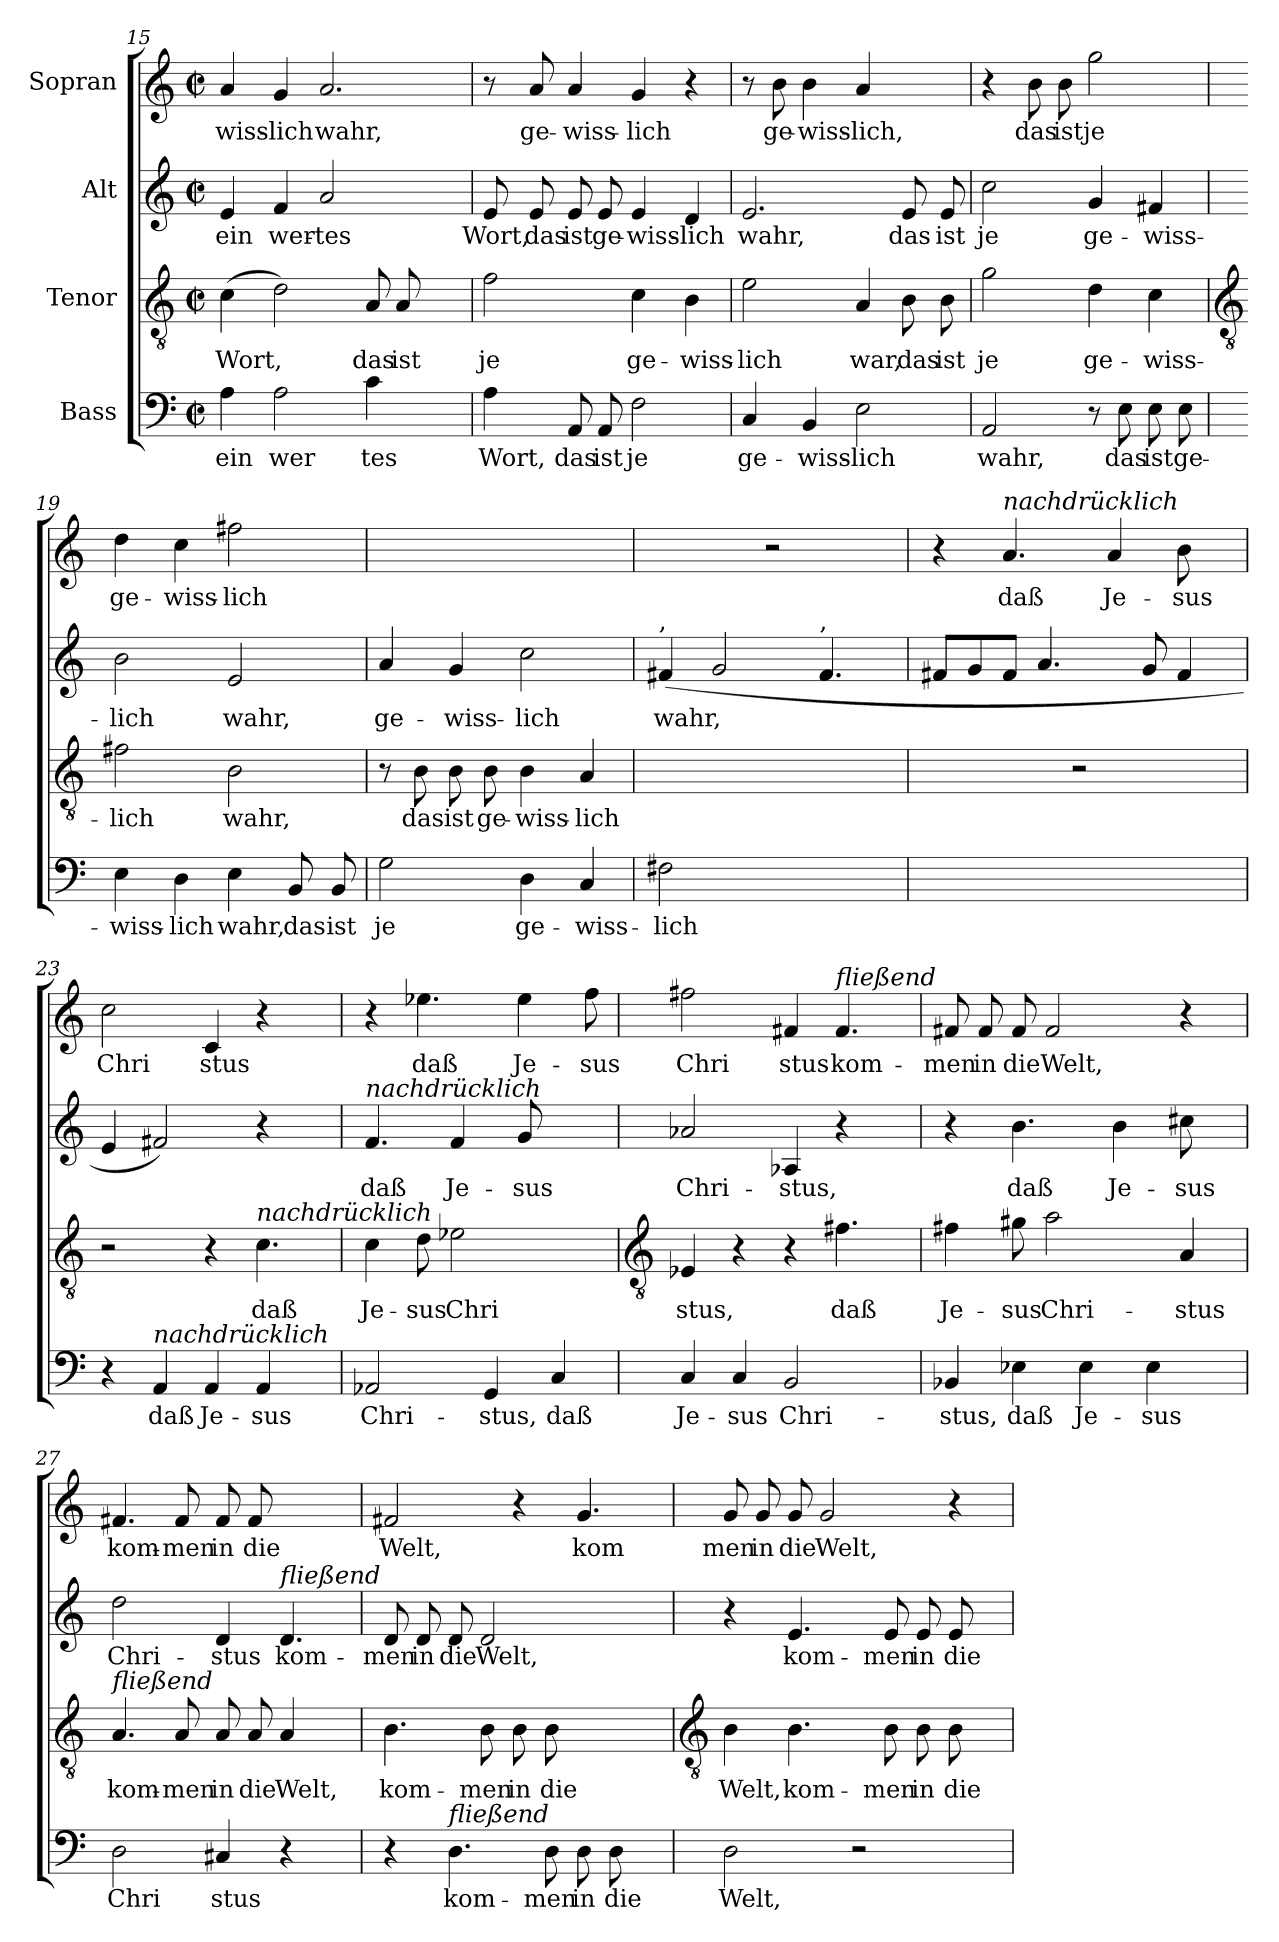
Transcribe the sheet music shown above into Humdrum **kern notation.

**kern	**text	**kern	**text	**kern	**text	**kern	**text
*part4	*part4	*part3	*part3	*part2	*part2	*part1	*part1
*staff4	*staff4	*staff3	*staff3	*staff2	*staff2	*staff1	*staff1
*I"Bass	*	*I"Tenor	*	*I"Alt	*	*I"Sopran	*
!!LO:LB:g=z
*clefF4	*	*clefGv2	*	*clefG2	*	*clefG2	*
*k[]	*	*k[]	*	*k[]	*	*k[]	*
*C:	*	*C:	*	*C:	*	*C:	*
*M2/2	*	*M2/2	*	*M2/2	*	*M2/2	*
*met(c|)	*	*met(c|)	*	*met(c|)	*	*met(c|)	*
=15	=15	=15	=15	=15	=15	=15	=15
!	!LO:LY:b	!	!LO:LY:b	!	!LO:LY:b	!	!LO:LY:b
4A	ein	(>4c	Wort,	4e	ein	4a	-wiss-
!	!LO:LY:b	!	!	!	!LO:LY:b	!	!LO:LY:b
2A	wer	2d)	.	4f	wer-	4g	-lich
!	!	!	!	!	!LO:LY:b	!	!LO:LY:b
.	.	.	.	2a	-tes	2.a	wahr,
!	!LO:LY:b	!	!LO:LY:b	!	!	!	!
4c	tes	8A	das	.	.	.	.
!	!	!	!LO:LY:b	!	!	!	!
.	.	8A	ist	.	.	.	.
4ryy	.	4ryy	.	4ryy	.	.	.
=16	=16	=16	=16	=16	=16	=16	=16
!	!LO:LY:b	!	!LO:LY:b	!	!LO:LY:b	!	!
4A	Wort,	2f	je	8e	Wort,	8r	.
!	!	!	!	!	!LO:LY:b	!	!LO:LY:b
.	.	.	.	8e	das	8a	ge-
!	!LO:LY:b	!	!	!	!LO:LY:b	!	!LO:LY:b
8AA	das	.	.	8e	ist	4a	-wiss-
!	!LO:LY:b	!	!	!	!LO:LY:b	!	!
8AA	ist	.	.	8e	ge-	.	.
!	!LO:LY:b	!	!LO:LY:b	!	!LO:LY:b	!	!LO:LY:b
2F	je	4c	ge-	4e	-wiss-	4g	-lich
!	!	!	!LO:LY:b	!	!LO:LY:b	!	!
.	.	4B	-wiss-	4d	-lich	4r	.
=17	=17	=17	=17	=17	=17	=17	=17
!	!LO:LY:b	!	!LO:LY:b	!	!LO:LY:b	!	!
4C	ge-	2e	-lich	2.e	wahr,	8r	.
!	!	!	!	!	!	!	!LO:LY:b
.	.	.	.	.	.	8b	ge-
!	!LO:LY:b	!	!	!	!	!	!LO:LY:b
4BB	-wiss-	.	.	.	.	4b	-wiss-
!	!LO:LY:b	!	!LO:LY:b	!	!	!	!LO:LY:b
2E	-lich	4A	war,	.	.	4a	-lich,
!	!	!	!LO:LY:b	!	!LO:LY:b	!	!
.	.	8B	das	8e	das	4ryy	.
!	!	!	!LO:LY:b	!	!LO:LY:b	!	!
.	.	8B	ist	8e	ist	.	.
!!LO:LB:g=z
=18	=18	=18	=18	=18	=18	=18	=18
!	!LO:LY:b	!	!LO:LY:b	!	!LO:LY:b	!	!
2AA	wahr,	2g	je	2cc	je	4r	.
!	!	!	!	!	!	!	!LO:LY:b
.	.	.	.	.	.	8b	das
!	!	!	!	!	!	!	!LO:LY:b
.	.	.	.	.	.	8b	ist
!	!	!	!LO:LY:b	!	!LO:LY:b	!	!LO:LY:b
8r	.	4d	ge-	4g	ge-	2gg	je
!	!LO:LY:b	!	!	!	!	!	!
8E	das	.	.	.	.	.	.
!	!LO:LY:b	!	!LO:LY:b	!	!LO:LY:b	!	!
8E	ist	4c	-wiss-	4f#X	-wiss-	.	.
!	!LO:LY:b	!	!	!	!	!	!
8E	ge-	.	.	.	.	.	.
!!LO:LB:g=z
=19	=19	=19	=19	=19	=19	=19	=19
*	*	*clefGv2	*	*	*	*	*
!	!LO:LY:b	!	!LO:LY:b	!	!LO:LY:b	!	!LO:LY:b
4E	-wiss-	2f#X	-lich	2b	-lich	4dd	ge-
!	!LO:LY:b	!	!	!	!	!	!LO:LY:b
4D	-lich	.	.	.	.	4cc	-wiss-
!	!LO:LY:b	!	!LO:LY:b	!	!LO:LY:b	!	!LO:LY:b
4E	wahr,	2B	wahr,	2e	wahr,	2ff#X	-lich
!	!LO:LY:b	!	!	!	!	!	!
8BB	das	.	.	.	.	.	.
!	!LO:LY:b	!	!	!	!	!	!
8BB	ist	.	.	.	.	.	.
=20	=20	=20	=20	=20	=20	=20	=20
!	!LO:LY:b	!	!	!	!LO:LY:b	!	!LO:LY:b
2G	je	8r	.	4a	ge-	[1byy	wahr,
!	!	!	!LO:LY:b	!	!	!	!
.	.	8B	das	.	.	.	.
!	!	!	!LO:LY:b	!	!LO:LY:b	!	!
.	.	8B	ist	4g	-wiss-	.	.
!	!	!	!LO:LY:b	!	!	!	!
.	.	8B	ge-	.	.	.	.
!	!LO:LY:b	!	!LO:LY:b	!	!LO:LY:b	!	!
4D	ge-	4B	-wiss-	2cc	-lich	.	.
!	!LO:LY:b	!	!LO:LY:b	!	!	!	!
4C	-wiss-	4A	-lich	.	.	.	.
=21	=21	=21	=21	=21	=21	=21	=21
!	!	!	!	!LO:TX:a:t=,	!	!	!
!	!LO:LY:b	!	!LO:LY:b	!	!LO:LY:b	!	!
2F#X	-lich	[1Byy	wahr,	(<4f#X	wahr,	4byy_	.
.	.	.	.	2g	.	4byy]	.
!	!LO:LY:b	!	!	!	!	!	!
[2BByy	wahr,	.	.	.	.	2r	.
!	!	!	!	!LO:TX:a:t=,	!	!	!
.	.	.	.	4.f#	.	.	.
8ryy	.	8ryy	.	.	.	8ryy	.
=22	=22	=22	=22	=22	=22	=22	=22
2BByy_	.	4Byy_	.	8f#XL	.	4r	.
.	.	.	.	8g	.	.	.
!	!	!	!	!	!	!LO:TX:a:i:t=nachdrücklich	!
!	!	!	!	!	!	!	!LO:LY:b
.	.	4Byy]	.	8f#J	.	4.a	daß
.	.	.	.	4.a	.	.	.
2BByy]	.	2r	.	.	.	.	.
!	!	!	!	!	!	!	!LO:LY:b
.	.	.	.	.	.	4a	Je-
.	.	.	.	8g	.	.	.
!	!	!	!	!	!	!	!LO:LY:b
.	.	.	.	4f#	.	8b	-sus
8ryy	.	8ryy	.	.	.	8ryy	.
=23	=23	=23	=23	=23	=23	=23	=23
!	!	!	!	!	!	!	!LO:LY:b
4r	.	2r	.	4e	.	2cc	Chri
!LO:TX:a:i:t=nachdrücklich	!	!	!	!	!	!	!
!	!LO:LY:b	!	!	!	!	!	!
4AA	daß	.	.	2f#X)	.	.	.
!	!LO:LY:b	!	!	!	!	!	!LO:LY:b
4AA	Je-	4r	.	.	.	4c	stus
!	!	!LO:TX:a:i:t=nachdrücklich	!	!	!	!	!
!	!LO:LY:b	!	!LO:LY:b	!	!	!	!
4AA	-sus	4.c	daß	4r	.	4r	.
8ryy	.	.	.	8ryy	.	8ryy	.
!!LO:LB:g=z
=24	=24	=24	=24	=24	=24	=24	=24
!	!	!	!	!LO:TX:a:i:t=nachdrücklich	!	!	!
!	!LO:LY:b	!	!LO:LY:b	!	!LO:LY:b	!	!
2AA-X	Chri-	4c	Je-	4.f	daß	4r	.
!	!	!	!LO:LY:b	!	!	!	!LO:LY:b
.	.	8d	-sus	.	.	4.ee-X	daß
!	!	!	!LO:LY:b	!	!LO:LY:b	!	!
.	.	2e-X	Chri	4f	Je-	.	.
!	!LO:LY:b	!	!	!	!	!	!
4GG	-stus,	.	.	.	.	.	.
!	!	!	!	!	!LO:LY:b	!	!LO:LY:b
.	.	.	.	8g	-sus	4ee-	Je-
!	!LO:LY:b	!	!	!	!	!	!
4C	daß	.	.	4ryy	.	.	.
!	!	!	!	!	!	!	!LO:LY:b
.	.	8ryy	.	.	.	8ff	-sus
!!LO:LB:g=z
=25	=25	=25	=25	=25	=25	=25	=25
*	*	*clefGv2	*	*	*	*	*
!	!LO:LY:b	!	!LO:LY:b	!	!LO:LY:b	!	!LO:LY:b
4C	Je-	4E-X	stus,	2a-X	Chri-	2ff#X	Chri
!	!LO:LY:b	!	!	!	!	!	!
4C	-sus	4r	.	.	.	.	.
!	!LO:LY:b	!	!	!	!LO:LY:b	!	!LO:LY:b
2BB	Chri-	4r	.	4A-X	-stus,	4f#X	stus
!	!	!	!	!	!	!LO:TX:a:i:t=fließend	!
!	!	!	!LO:LY:b	!	!	!	!LO:LY:b
.	.	4.f#X	daß	4r	.	4.f#	kom-
8ryy	.	.	.	8ryy	.	.	.
=26	=26	=26	=26	=26	=26	=26	=26
!	!LO:LY:b	!	!LO:LY:b	!	!	!	!LO:LY:b
4BB-X	-stus,	4f#X	Je-	4r	.	8f#X	-men
!	!	!	!	!	!	!	!LO:LY:b
.	.	.	.	.	.	8f#	in
!	!LO:LY:b	!	!LO:LY:b	!	!LO:LY:b	!	!LO:LY:b
4E-X	daß	8g#X	-sus	4.b	daß	8f#	die
!	!	!	!LO:LY:b	!	!	!	!LO:LY:b
.	.	2a	Chri-	.	.	2f#	Welt,
!	!LO:LY:b	!	!	!	!	!	!
4E-	Je-	.	.	.	.	.	.
!	!	!	!	!	!LO:LY:b	!	!
.	.	.	.	4b	Je-	.	.
!	!LO:LY:b	!	!	!	!	!	!
4E-	-sus	.	.	.	.	.	.
!	!	!	!LO:LY:b	!	!LO:LY:b	!	!
.	.	4A	-stus	8cc#X	-sus	4r	.
8ryy	.	.	.	8ryy	.	.	.
=27	=27	=27	=27	=27	=27	=27	=27
!	!	!LO:TX:a:i:t=fließend	!	!	!	!	!
!	!LO:LY:b	!	!LO:LY:b	!	!LO:LY:b	!	!LO:LY:b
2D	Chri	4.A	kom-	2dd	Chri-	4.f#X	kom-
!	!	!	!LO:LY:b	!	!	!	!LO:LY:b
.	.	8A	-men	.	.	8f#	-men
!	!LO:LY:b	!	!LO:LY:b	!	!LO:LY:b	!	!LO:LY:b
4C#X	stus	8A	in	4d	-stus	8f#	in
!	!	!	!LO:LY:b	!	!	!	!LO:LY:b
.	.	8A	die	.	.	8f#	die
!	!	!	!	!LO:TX:a:i:t=fließend	!	!	!
!	!	!	!LO:LY:b	!	!LO:LY:b	!	!
4r	.	4A	Welt,	4.d	kom-	4.ryy	.
8ryy	.	8ryy	.	.	.	.	.
!!LO:LB:g=z
=28	=28	=28	=28	=28	=28	=28	=28
!	!	!	!LO:LY:b	!	!LO:LY:b	!	!LO:LY:b
4r	.	4.B	kom-	8d	-men	2f#X	Welt,
!	!	!	!	!	!LO:LY:b	!	!
.	.	.	.	8d	in	.	.
!LO:TX:a:i:t=fließend	!	!	!	!	!	!	!
!	!LO:LY:b	!	!	!	!LO:LY:b	!	!
4.D	kom-	.	.	8d	die	.	.
!	!	!	!LO:LY:b	!	!LO:LY:b	!	!
.	.	8B	-men	2d	Welt,	.	.
!	!	!	!LO:LY:b	!	!	!	!
.	.	8B	in	.	.	4r	.
!	!LO:LY:b	!	!LO:LY:b	!	!	!	!
8D	-men	8B	die	.	.	.	.
!	!LO:LY:b	!	!	!	!	!	!LO:LY:b
8D	in	4.ryy	.	.	.	4.g	kom
!	!LO:LY:b	!	!	!	!	!	!
8D	die	.	.	4ryy	.	.	.
8ryy	.	.	.	.	.	.	.
!!LO:LB:g=z
=29	=29	=29	=29	=29	=29	=29	=29
*	*	*clefGv2	*	*	*	*	*
!	!LO:LY:b	!	!LO:LY:b	!	!	!	!LO:LY:b
2D	Welt,	4B	Welt,	4r	.	8g	men
!	!	!	!	!	!	!	!LO:LY:b
.	.	.	.	.	.	8g	in
!	!	!	!LO:LY:b	!	!LO:LY:b	!	!LO:LY:b
.	.	4.B	kom-	4.e	kom-	8g	die
!	!	!	!	!	!	!	!LO:LY:b
.	.	.	.	.	.	2g	Welt,
2r	.	.	.	.	.	.	.
!	!	!	!LO:LY:b	!	!LO:LY:b	!	!
.	.	8B	-men	8e	-men	.	.
!	!	!	!LO:LY:b	!	!LO:LY:b	!	!
.	.	8B	in	8e	in	.	.
!	!	!	!LO:LY:b	!	!LO:LY:b	!	!
.	.	8B	die	8e	die	4r	.
8ryy	.	8ryy	.	8ryy	.	.	.
=	=	=	=	=	=	=	=
*-	*-	*-	*-	*-	*-	*-	*-
